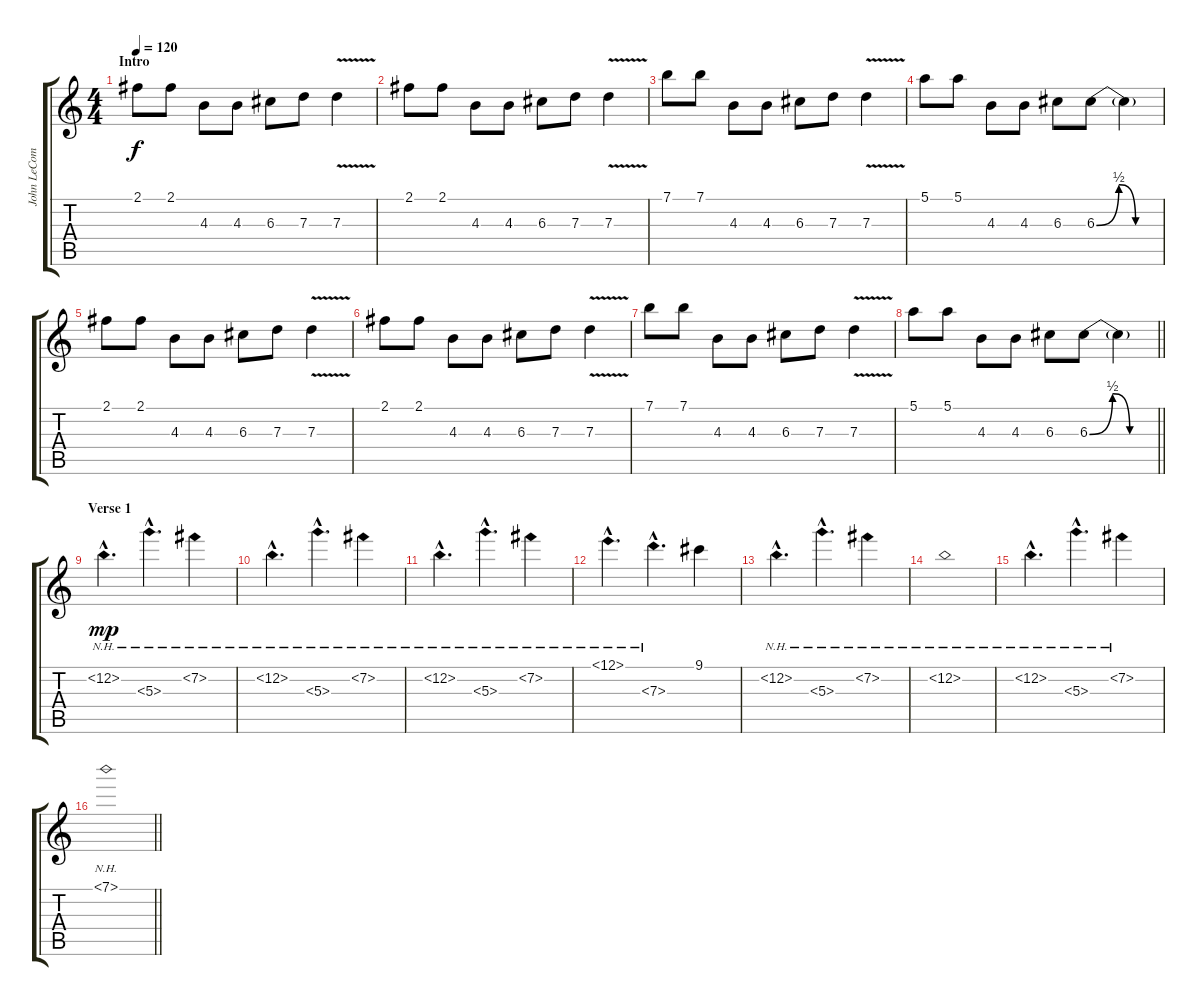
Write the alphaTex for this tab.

\track ("John LeCompt" "John LeCom") {instrument acousticguitarsteel}
\staff {score tabs}
\tuning (E4 B3 G3 D3 A2 E2) {hide}
\ts (4 4)
\section ("" "Intro")
\tempo 120
\clef g2
\ks c
2.1.8{dy f instrument acousticguitarsteel} 2.1.8 4.3.8 4.3.8 6.3.8 7.3.8 7.3{v}.4 |
2.1.8 2.1.8 4.3.8 4.3.8 6.3.8 7.3.8 7.3{v}.4 |
7.1.8 7.1.8 4.3.8 4.3.8 6.3.8 7.3.8 7.3{v}.4 |
5.1.8 5.1.8 4.3.8 4.3.8 6.3.8 6.3{be (custom 0 0 20 2 35 0 60 0)}.8 6.3{t}.4 |
2.1.8 2.1.8 4.3.8 4.3.8 6.3.8 7.3.8 7.3{v}.4 |
2.1.8 2.1.8 4.3.8 4.3.8 6.3.8 7.3.8 7.3{v}.4 |
7.1.8 7.1.8 4.3.8 4.3.8 6.3.8 7.3.8 7.3{v}.4 |
\barLineRight lightlight
5.1.8 5.1.8 4.3.8 4.3.8 6.3.8 6.3{be (custom 0 0 20 2 35 0 60 0)}.8 6.3{t}.4 |
\section ("" "Verse 1")
12.2{nh hac}.4{d dy mp} 5.3{nh hac}.4{d} 7.2{nh}.4 |
12.2{nh hac}.4{d} 5.3{nh hac}.4{d} 7.2{nh}.4 |
12.2{nh hac}.4{d} 5.3{nh hac}.4{d} 7.2{nh}.4 |
12.1{nh hac}.4{d} 7.3{nh hac}.4{d} 9.1.4 |
12.2{nh hac}.4{d} 5.3{nh hac}.4{d} 7.2{nh}.4 |
12.2{nh}.1 |
12.2{nh hac}.4{d} 5.3{nh hac}.4{d} 7.2{nh}.4 |
\barLineRight lightlight
7.1{nh}.1
